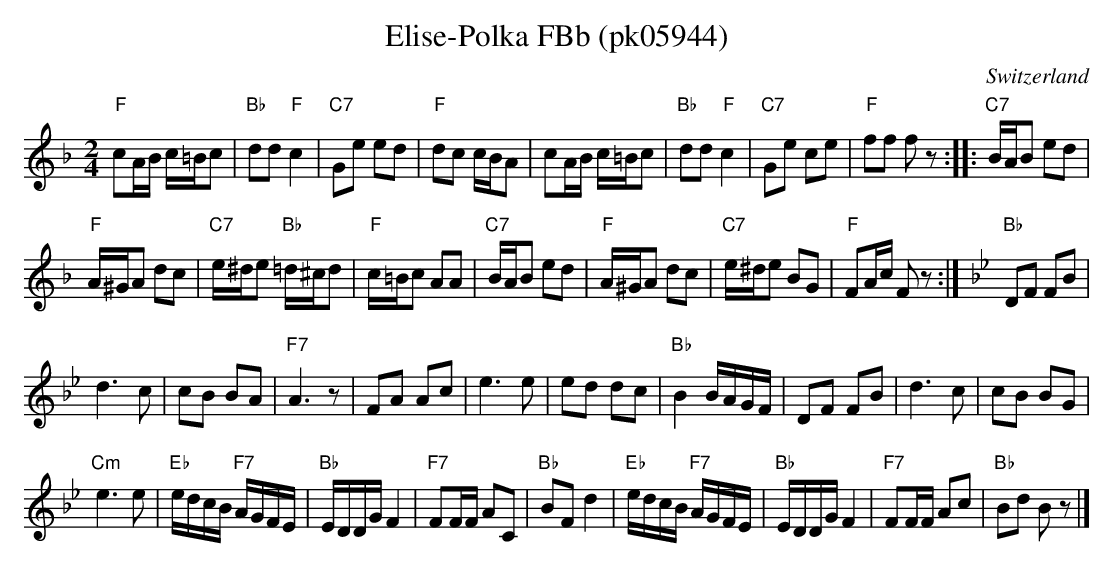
X:1
T: Elise-Polka FBb (pk05944)
O:Switzerland
M:2/4
L:1/16
K:F %%MIDI gchordon
"F"c2AB c=Bc2 | "Bb"d2d2"F"c4 | "C7"G2e2 e2d2 | "F"d2c2 cBA2 | c2AB c=Bc2 | "Bb"d2d2"F"c4 | "C7"G2e2 c2e2 | "F"f2f2 f2z2 :: "C7"BAB2 e2d2 |
"F"A^GA2 d2c2 | "C7"e^de2 "Bb"=d^cd2 | "F"c=Bc2 A2A2 | "C7"BAB2 e2d2 | "F"A^GA2 d2c2 | "C7"e^de2 B2G2 | "F"F2Ac F2z2 :| [K:Bb] [L:1/8] "Bb"DF FB |
d3c | cB BA | "F7"A3z | FA Ac | e3e | ed dc | "Bb"B2 B/A/G/F/ | DF FB | d3c | cB BG |
"Cm"e3e |  [L:1/16] "Eb"edcB "F7"AGFE | "Bb"EDDG F4 | "F7"F2FF A2C2 | "Bb"B2F2d4 | "Eb"edcB "F7"AGFE | "Bb"EDDG F4 | "F7"F2FF A2c2 | "Bb"B2d2 B2z2 |]
